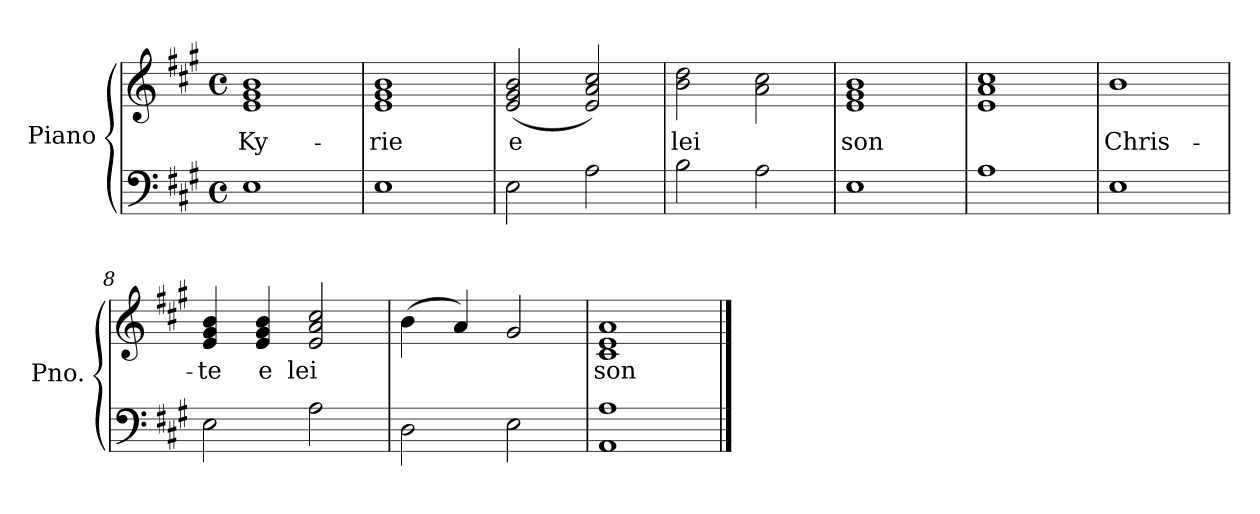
**kern	**kern	**text
*part1	*part1	*part1
*staff2	*staff1	*staff1
*I"Piano	*	*
*I'Pno.	*	*
*clefF4	*clefG2	*
*k[f#c#g#]	*k[f#c#g#]	*
*M4/4	*M4/4	*
*met(c)	*met(c)	*
=1	=1	=1
1E	1e 1g# 1b	Ky-
=2	=2	=2
1E	1e 1g# 1b	-rie
=3	=3	=3
2E\	(2e/ 2g#/ 2b/	e
2A\	2e/ 2a/ 2cc#/)	.
=4	=4	=4
2B\	2b\ 2dd\	lei
2A\	2a\ 2cc#\	.
=5	=5	=5
1E	1e 1g# 1b	son
=6	=6	=6
1A	1e 1a 1cc#	.
=7	=7	=7
1E	1b	Chris-
=8	=8	=8
2E\	4e/ 4g#/ 4b/	-te
.	4e/ 4g#/ 4b/	e
2A\	2e/ 2a/ 2cc#/	lei
=9	=9	=9
2D\	(4b\	.
.	4a/)	.
2E\	2g#/	.
=10	=10	=10
1AA 1A	1c# 1e 1a	son
==	==	==
*-	*-	*-
